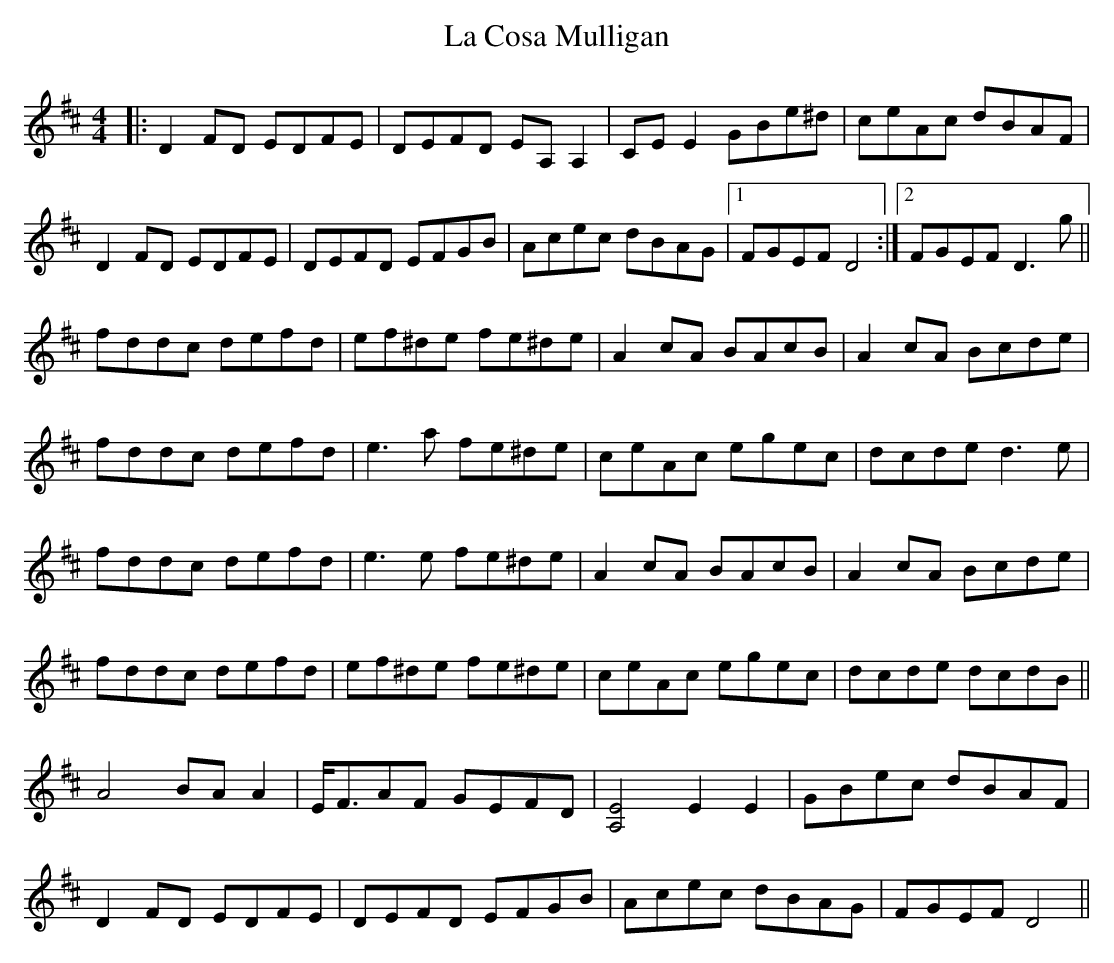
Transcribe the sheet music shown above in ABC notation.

X:1
T: La Cosa Mulligan
M: 4/4
L: 1/8
K: Dmaj
|:D2 FD EDFE|DEFD EA,A,2|CEE2 GBe^d|ceAc dBAF|
D2 FD EDFE|DEFD EFGB|Acec dBAG|1 FGEF D4:|2 FGEF D3g||
fddc defd|ef^de fe^de|A2cA BAcB|A2cA Bcde|
fddc defd|e3a fe^de|ceAc egec|dcde d3e|
fddc defd|e3e fe^de|A2cA BAcB|A2cA Bcde|
fddc defd|ef^de fe^de|ceAc egec|dcde dcdB||
A4 BAA2|E<FAF GEFD|[E4A,4] E2 E2|GBec dBAF|
D2 FD EDFE|DEFD EFGB|Acec dBAG|FGEF D4||
